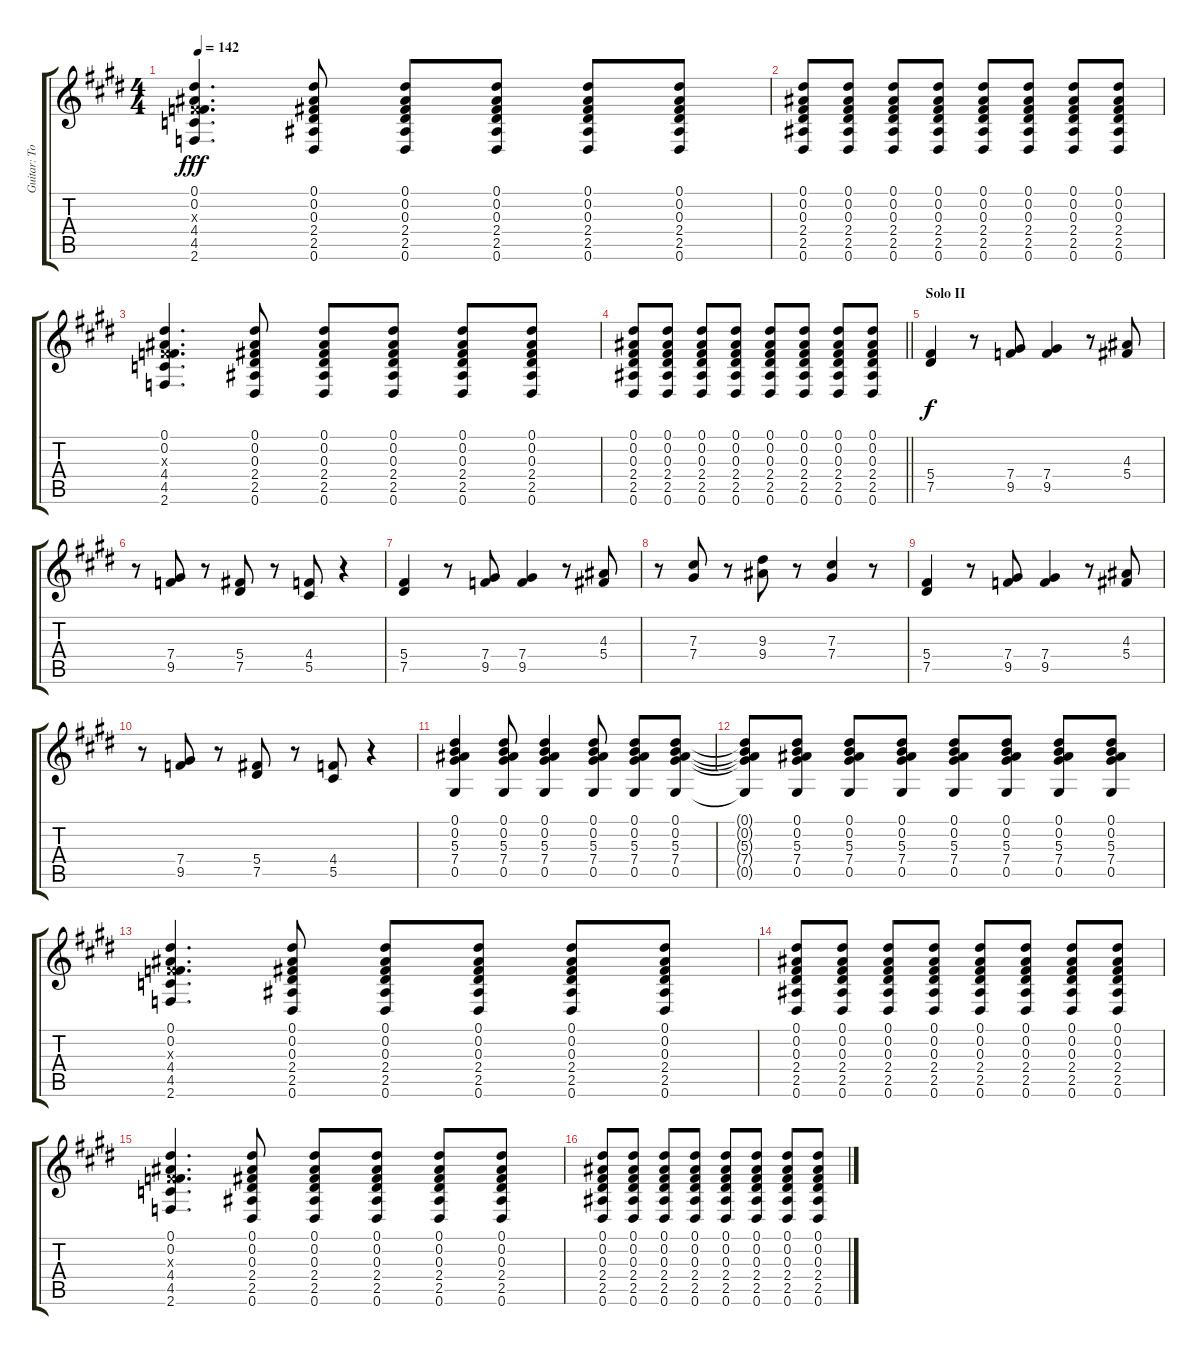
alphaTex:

\track ("Guitar: Tony" "Guitar: To") {instrument distortionguitar}
\staff {score tabs}
\tuning (Eb4 Bb3 Gb3 Db3 Ab2 Eb2) {hide}
\ts (4 4)
\tempo 142
\clef g2
\ks e
(0.1 0.2 0.3{x} 4.4 4.5 2.6).4{d dy fff} (0.1 0.2 0.3 2.4 2.5 0.6).8 (0.1 0.2 0.3 2.4 2.5 0.6).8 (0.1 0.2 0.3 2.4 2.5 0.6).8 (0.1 0.2 0.3 2.4 2.5 0.6).8 (0.1 0.2 0.3 2.4 2.5 0.6).8 |
(0.1 0.2 0.3 2.4 2.5 0.6).8 (0.1 0.2 0.3 2.4 2.5 0.6).8 (0.1 0.2 0.3 2.4 2.5 0.6).8 (0.1 0.2 0.3 2.4 2.5 0.6).8 (0.1 0.2 0.3 2.4 2.5 0.6).8 (0.1 0.2 0.3 2.4 2.5 0.6).8 (0.1 0.2 0.3 2.4 2.5 0.6).8 (0.1 0.2 0.3 2.4 2.5 0.6).8 |
(0.1 0.2 0.3{x} 4.4 4.5 2.6).4{d} (0.1 0.2 0.3 2.4 2.5 0.6).8 (0.1 0.2 0.3 2.4 2.5 0.6).8 (0.1 0.2 0.3 2.4 2.5 0.6).8 (0.1 0.2 0.3 2.4 2.5 0.6).8 (0.1 0.2 0.3 2.4 2.5 0.6).8 |
\barLineRight lightlight
(0.1 0.2 0.3 2.4 2.5 0.6).8 (0.1 0.2 0.3 2.4 2.5 0.6).8 (0.1 0.2 0.3 2.4 2.5 0.6).8 (0.1 0.2 0.3 2.4 2.5 0.6).8 (0.1 0.2 0.3 2.4 2.5 0.6).8 (0.1 0.2 0.3 2.4 2.5 0.6).8 (0.1 0.2 0.3 2.4 2.5 0.6).8 (0.1 0.2 0.3 2.4 2.5 0.6).8 |
\section ("" "Solo II")
(5.4 7.5).4{dy f volume 10} r.8 (7.4 9.5).8 (7.4 9.5).4 r.8 (4.3 5.4).8 |
r.8 (7.4 9.5).8 r.8 (5.4 7.5).8 r.8 (4.4 5.5).8 r.4 |
(5.4 7.5).4 r.8 (7.4 9.5).8 (7.4 9.5).4 r.8 (4.3 5.4).8 |
r.8 (7.3 7.4).8 r.8 (9.3 9.4).8 r.8 (7.3 7.4).4 r.8 |
(5.4 7.5).4 r.8 (7.4 9.5).8 (7.4 9.5).4 r.8 (4.3 5.4).8 |
r.8 (7.4 9.5).8 r.8 (5.4 7.5).8 r.8 (4.4 5.5).8 r.4 |
(0.1 0.2 5.3 7.4 0.5).4 (0.1 0.2 5.3 7.4 0.5).8 (0.1 0.2 5.3 7.4 0.5).4 (0.1 0.2 5.3 7.4 0.5).8 (0.1 0.2 5.3 7.4 0.5).8 (0.1 0.2 5.3 7.4 0.5).8 |
(0.1{t} 0.2{t} 5.3{t} 7.4{t} 0.5{t}).8 (0.1 0.2 5.3 7.4 0.5).8 (0.1 0.2 5.3 7.4 0.5).8 (0.1 0.2 5.3 7.4 0.5).8 (0.1 0.2 5.3 7.4 0.5).8 (0.1 0.2 5.3 7.4 0.5).8 (0.1 0.2 5.3 7.4 0.5).8 (0.1 0.2 5.3 7.4 0.5).8 |
(0.1 0.2 0.3{x} 4.4 4.5 2.6).4{d} (0.1 0.2 0.3 2.4 2.5 0.6).8 (0.1 0.2 0.3 2.4 2.5 0.6).8 (0.1 0.2 0.3 2.4 2.5 0.6).8 (0.1 0.2 0.3 2.4 2.5 0.6).8 (0.1 0.2 0.3 2.4 2.5 0.6).8 |
(0.1 0.2 0.3 2.4 2.5 0.6).8 (0.1 0.2 0.3 2.4 2.5 0.6).8 (0.1 0.2 0.3 2.4 2.5 0.6).8 (0.1 0.2 0.3 2.4 2.5 0.6).8 (0.1 0.2 0.3 2.4 2.5 0.6).8 (0.1 0.2 0.3 2.4 2.5 0.6).8 (0.1 0.2 0.3 2.4 2.5 0.6).8 (0.1 0.2 0.3 2.4 2.5 0.6).8 |
(0.1 0.2 0.3{x} 4.4 4.5 2.6).4{d} (0.1 0.2 0.3 2.4 2.5 0.6).8 (0.1 0.2 0.3 2.4 2.5 0.6).8 (0.1 0.2 0.3 2.4 2.5 0.6).8 (0.1 0.2 0.3 2.4 2.5 0.6).8 (0.1 0.2 0.3 2.4 2.5 0.6).8 |
(0.1 0.2 0.3 2.4 2.5 0.6).8 (0.1 0.2 0.3 2.4 2.5 0.6).8 (0.1 0.2 0.3 2.4 2.5 0.6).8 (0.1 0.2 0.3 2.4 2.5 0.6).8 (0.1 0.2 0.3 2.4 2.5 0.6).8 (0.1 0.2 0.3 2.4 2.5 0.6).8 (0.1 0.2 0.3 2.4 2.5 0.6).8 (0.1 0.2 0.3 2.4 2.5 0.6).8
